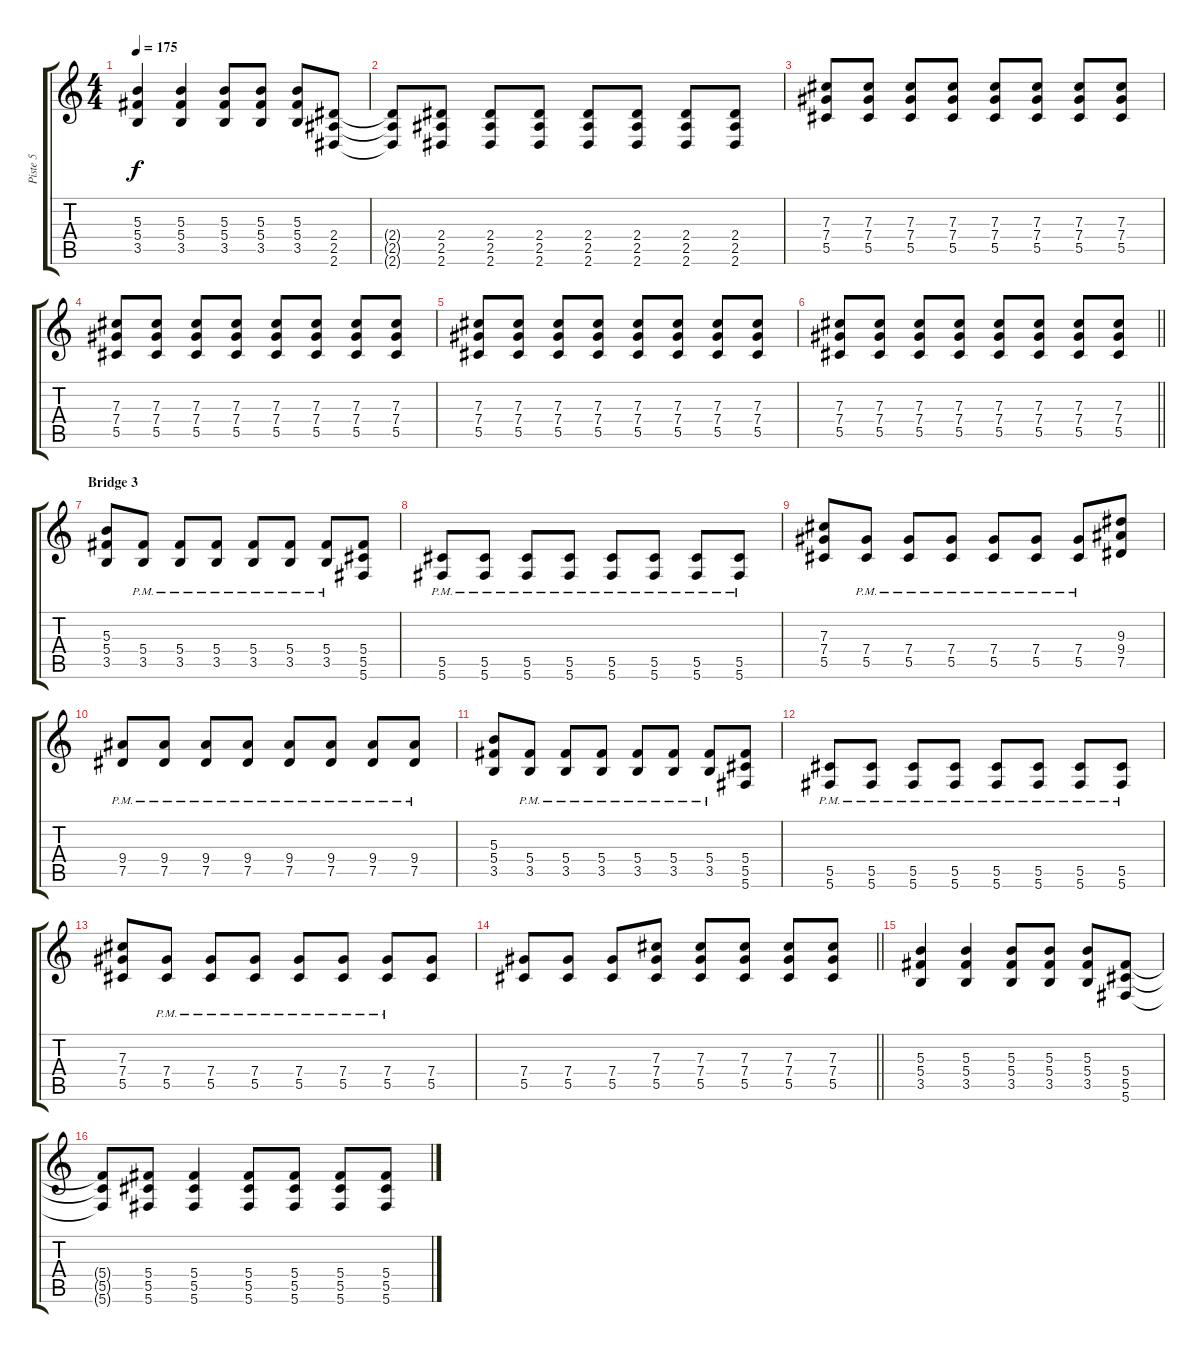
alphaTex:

\track ("Piste 5" "Piste 5") {instrument distortionguitar}
\staff {score tabs}
\tuning (Eb4 Bb3 Gb3 Db3 Ab2 Db2) {hide}
\ts (4 4)
\tempo 175
\clef g2
\ks c
(5.3 5.4 3.5).4{dy f} (5.3 5.4 3.5).4 (5.3 5.4 3.5).8 (5.3 5.4 3.5).8 (5.3 5.4 3.5).8 (2.4 2.5 2.6).8 |
(2.4{t} 2.5{t} 2.6{t}).8 (2.4 2.5 2.6).8 (2.4 2.5 2.6).8 (2.4 2.5 2.6).8 (2.4 2.5 2.6).8 (2.4 2.5 2.6).8 (2.4 2.5 2.6).8 (2.4 2.5 2.6).8 |
(7.3 7.4 5.5).8 (7.3 7.4 5.5).8 (7.3 7.4 5.5).8 (7.3 7.4 5.5).8 (7.3 7.4 5.5).8 (7.3 7.4 5.5).8 (7.3 7.4 5.5).8 (7.3 7.4 5.5).8 |
(7.3 7.4 5.5).8 (7.3 7.4 5.5).8 (7.3 7.4 5.5).8 (7.3 7.4 5.5).8 (7.3 7.4 5.5).8 (7.3 7.4 5.5).8 (7.3 7.4 5.5).8 (7.3 7.4 5.5).8 |
(7.3 7.4 5.5).8 (7.3 7.4 5.5).8 (7.3 7.4 5.5).8 (7.3 7.4 5.5).8 (7.3 7.4 5.5).8 (7.3 7.4 5.5).8 (7.3 7.4 5.5).8 (7.3 7.4 5.5).8 |
\barLineRight lightlight
(7.3 7.4 5.5).8 (7.3 7.4 5.5).8 (7.3 7.4 5.5).8 (7.3 7.4 5.5).8 (7.3 7.4 5.5).8 (7.3 7.4 5.5).8 (7.3 7.4 5.5).8 (7.3 7.4 5.5).8 |
\section ("" "Bridge 3")
(5.3 5.4 3.5).8 (5.4{pm} 3.5{pm}).8 (5.4{pm} 3.5{pm}).8 (5.4{pm} 3.5{pm}).8 (5.4{pm} 3.5{pm}).8 (5.4{pm} 3.5{pm}).8 (5.4{pm} 3.5{pm}).8 (5.4 5.5 5.6).8 |
(5.5{pm} 5.6{pm}).8 (5.5{pm} 5.6{pm}).8 (5.5{pm} 5.6{pm}).8 (5.5{pm} 5.6{pm}).8 (5.5{pm} 5.6{pm}).8 (5.5{pm} 5.6{pm}).8 (5.5{pm} 5.6{pm}).8 (5.5{pm} 5.6{pm}).8 |
(7.3 7.4 5.5).8 (7.4{pm} 5.5{pm}).8 (7.4{pm} 5.5{pm}).8 (7.4{pm} 5.5{pm}).8 (7.4{pm} 5.5{pm}).8 (7.4{pm} 5.5{pm}).8 (7.4{pm} 5.5{pm}).8 (9.3 9.4 7.5).8 |
(9.4{pm} 7.5{pm}).8 (9.4{pm} 7.5{pm}).8 (9.4{pm} 7.5{pm}).8 (9.4{pm} 7.5{pm}).8 (9.4{pm} 7.5{pm}).8 (9.4{pm} 7.5{pm}).8 (9.4{pm} 7.5{pm}).8 (9.4{pm} 7.5{pm}).8 |
(5.3 5.4 3.5).8 (5.4{pm} 3.5{pm}).8 (5.4{pm} 3.5{pm}).8 (5.4{pm} 3.5{pm}).8 (5.4{pm} 3.5{pm}).8 (5.4{pm} 3.5{pm}).8 (5.4{pm} 3.5{pm}).8 (5.4 5.5 5.6).8 |
(5.5{pm} 5.6{pm}).8 (5.5{pm} 5.6{pm}).8 (5.5{pm} 5.6{pm}).8 (5.5{pm} 5.6{pm}).8 (5.5{pm} 5.6{pm}).8 (5.5{pm} 5.6{pm}).8 (5.5{pm} 5.6{pm}).8 (5.5{pm} 5.6{pm}).8 |
(7.3 7.4 5.5).8 (7.4{pm} 5.5{pm}).8 (7.4{pm} 5.5{pm}).8 (7.4{pm} 5.5{pm}).8 (7.4{pm} 5.5{pm}).8 (7.4{pm} 5.5{pm}).8 (7.4{pm} 5.5{pm}).8 (7.4 5.5).8 |
\barLineRight lightlight
(7.4 5.5).8 (7.4 5.5).8 (7.4 5.5).8 (7.3 7.4 5.5).8 (7.3 7.4 5.5).8 (7.3 7.4 5.5).8 (7.3 7.4 5.5).8 (7.3 7.4 5.5).8 |
(5.3 5.4 3.5).4 (5.3 5.4 3.5).4 (5.3 5.4 3.5).8 (5.3 5.4 3.5).8 (5.3 5.4 3.5).8 (5.4 5.5 5.6).8 |
(5.4{t} 5.5{t} 5.6{t}).8 (5.4 5.5 5.6).8 (5.4 5.5 5.6).4 (5.4 5.5 5.6).8 (5.4 5.5 5.6).8 (5.4 5.5 5.6).8 (5.4 5.5 5.6).8
